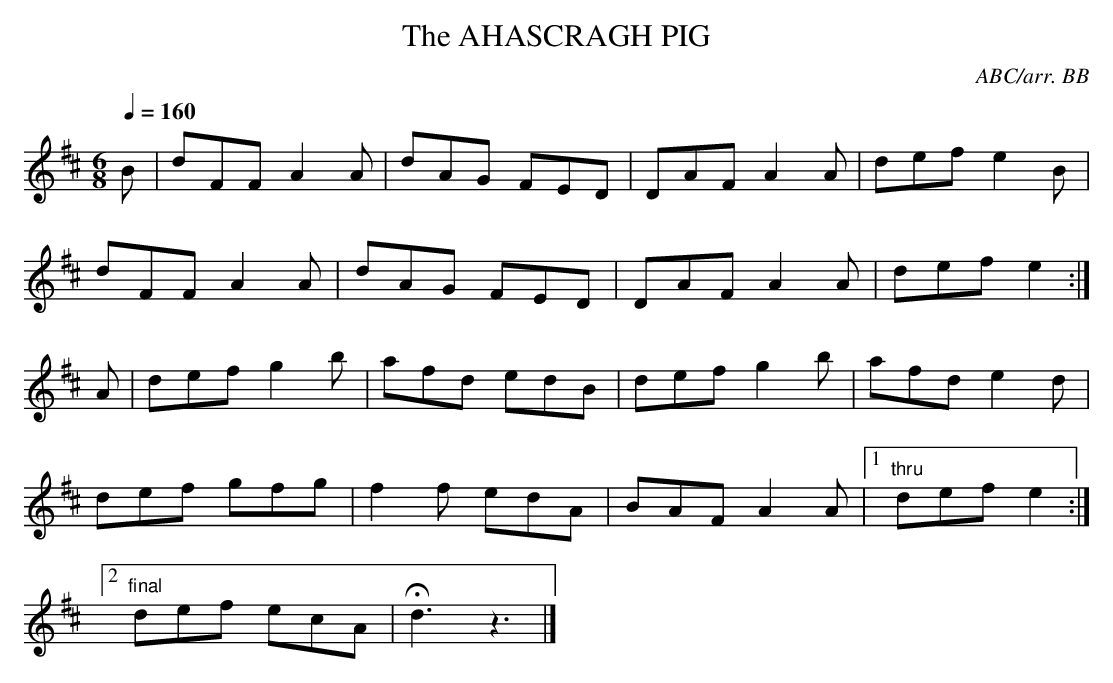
X:1
T:AHASCRAGH PIG, The
C:ABC/arr. BB
Q:1/4=160
L:1/8
M:6/8
K:D
B|dFF A2A|dAG FED|DAF A2A|def e2B|
dFF A2A|dAG FED|DAF A2A|def e2:|
A|def g2b|afd edB|def g2b|afd e2d|
def gfg|f2f edA|BAF A2A|1 "thru"def e2:|
[2 "final" def ecA|Hd3z3|]
